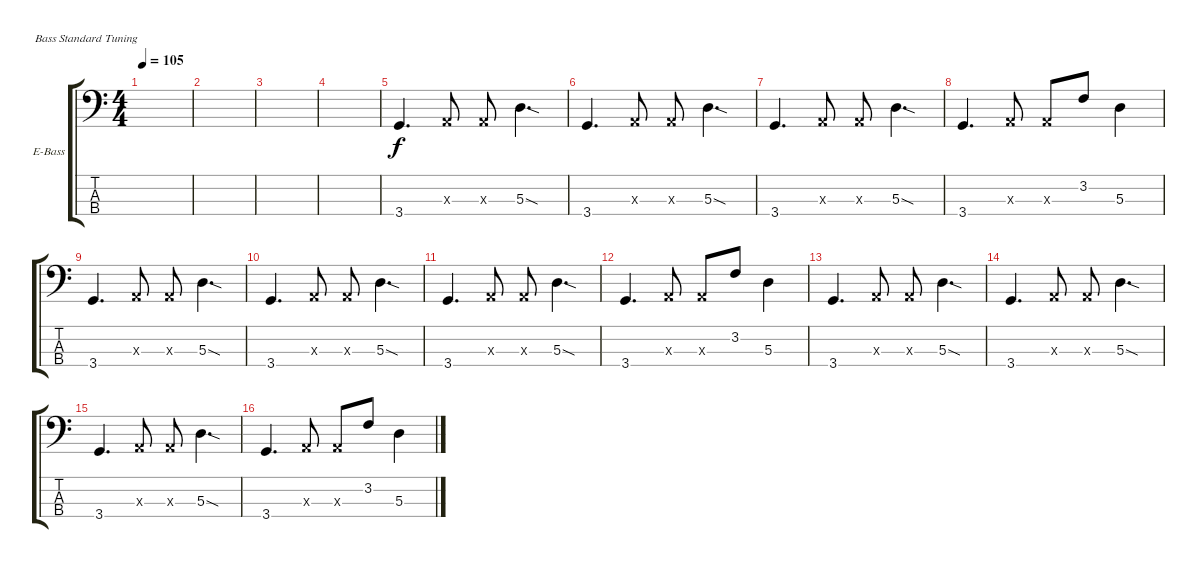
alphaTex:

\defaultSystemsLayout 4
\bracketExtendMode groupsimilarinstruments
\firstSystemTrackNameOrientation horizontal
\otherSystemsTrackNameOrientation horizontal
\track ("Electric Bass" "E-Bass") {instrument electricbassfinger}
\staff {score tabs}
\tuning (G2 D2 A1 E1)
\ts (4 4)
\tempo 105
\clef f4
\scale
0.485477
\ks c
|
\scale
0.257261 |
\scale
0.257261 |
\scale
0.333333 |
\scale
0.333333 3.4.4{d} 0.3{x}.8 0.3{x}.8 5.3{sod}.4{d} |
\scale
0.333333 3.4.4{d} 0.3{x}.8 0.3{x}.8 5.3{sod}.4{d} |
\scale
0.333333 3.4.4{d} 0.3{x}.8 0.3{x}.8 5.3{sod}.4{d} |
\scale
0.333333 3.4.4{d} 0.3{x}.8 0.3{x}.8 3.2.8 5.3.4 |
\scale
0.333333 3.4.4{d} 0.3{x}.8 0.3{x}.8 5.3{sod}.4{d} |
\scale
0.333333 3.4.4{d} 0.3{x}.8 0.3{x}.8 5.3{sod}.4{d} |
\scale
0.333333 3.4.4{d} 0.3{x}.8 0.3{x}.8 5.3{sod}.4{d} |
\scale
0.333333 3.4.4{d} 0.3{x}.8 0.3{x}.8 3.2.8 5.3.4 |
\scale
0.333333 3.4.4{d} 0.3{x}.8 0.3{x}.8 5.3{sod}.4{d} |
\scale
0.333333 3.4.4{d} 0.3{x}.8 0.3{x}.8 5.3{sod}.4{d} |
\scale
0.333333 3.4.4{d} 0.3{x}.8 0.3{x}.8 5.3{sod}.4{d} |
\scale
0.333333 3.4.4{d} 0.3{x}.8 0.3{x}.8 3.2.8 5.3.4
